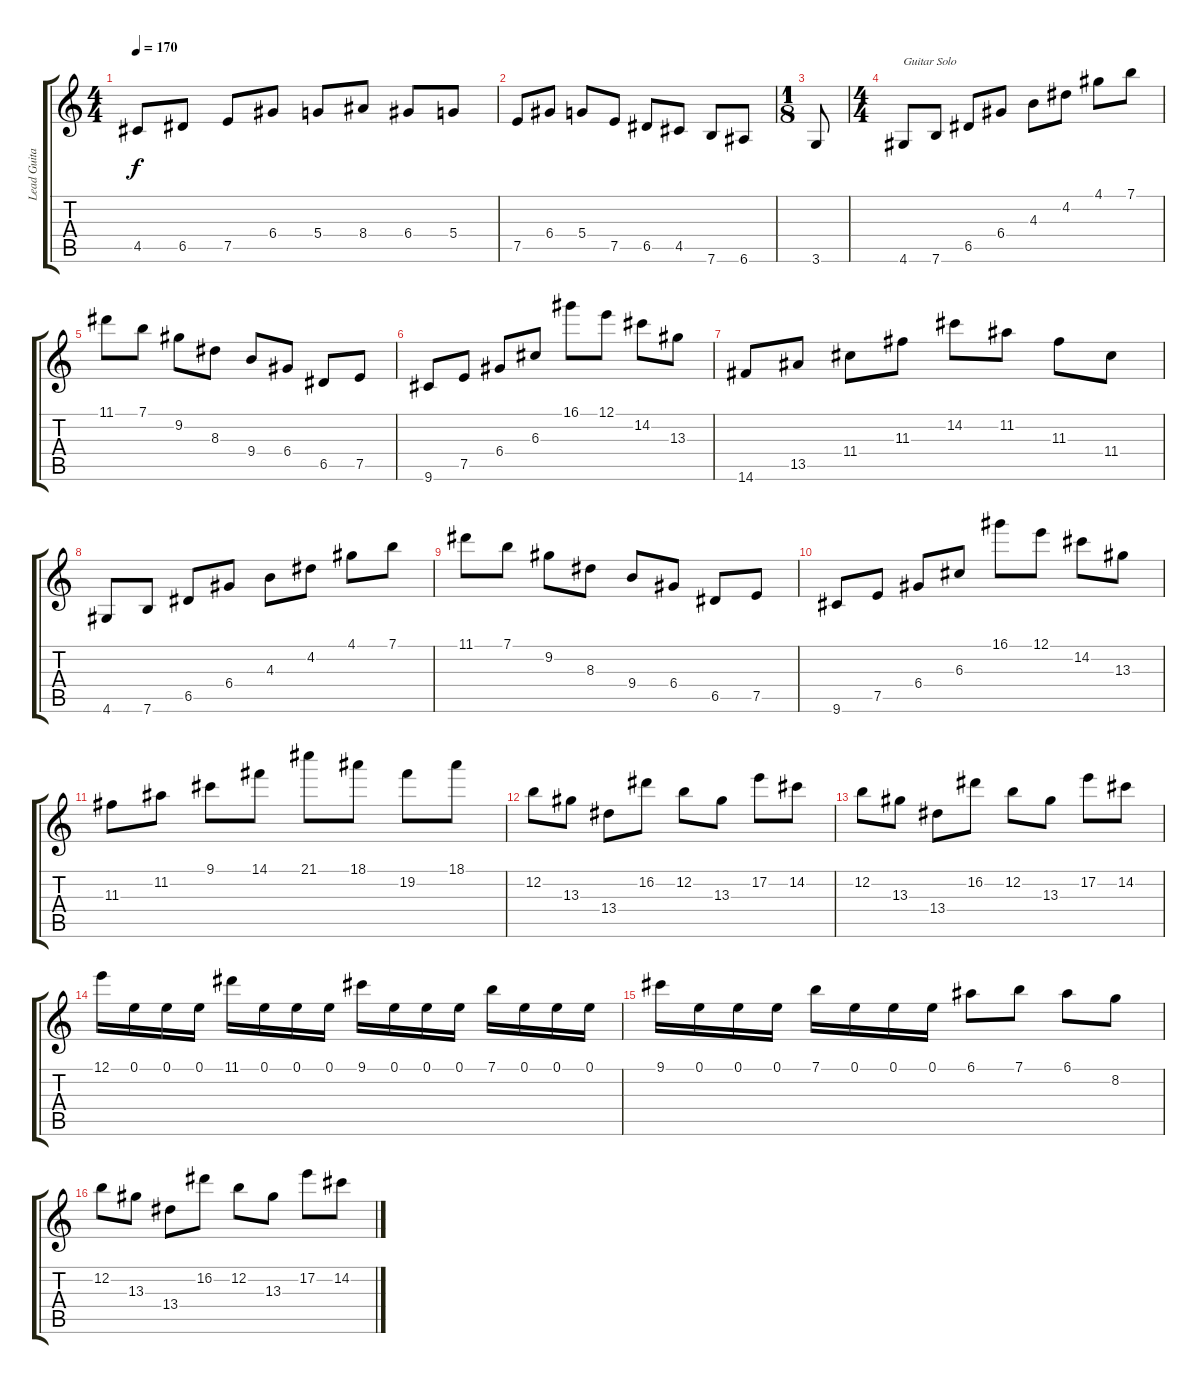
\track ("Lead Guitar" "Lead Guita") {instrument overdrivenguitar}
\staff {score tabs}
\tuning (E4 B3 G3 D3 A2 E2) {hide}
\ts (4 4)
\tempo 170
\clef g2
\ks c
4.5.8{dy f} 6.5.8 7.5.8 6.4.8 5.4.8 8.4.8 6.4.8 5.4.8 |
7.5.8 6.4.8 5.4.8 7.5.8 6.5.8 4.5.8 7.6.8 6.6.8 |
\ts (1 8)
3.6.8 |
\ts (4 4)
4.6.8{txt "Guitar Solo"} 7.6.8 6.5.8 6.4.8 4.3.8 4.2.8 4.1.8 7.1.8 |
11.1.8 7.1.8 9.2.8 8.3.8 9.4.8 6.4.8 6.5.8 7.5.8 |
9.6.8 7.5.8 6.4.8 6.3.8 16.1.8 12.1.8 14.2.8 13.3.8 |
14.6.8 13.5.8 11.4.8 11.3.8 14.2.8 11.2.8 11.3.8 11.4.8 |
4.6.8 7.6.8 6.5.8 6.4.8 4.3.8 4.2.8 4.1.8 7.1.8 |
11.1.8 7.1.8 9.2.8 8.3.8 9.4.8 6.4.8 6.5.8 7.5.8 |
9.6.8 7.5.8 6.4.8 6.3.8 16.1.8 12.1.8 14.2.8 13.3.8 |
11.3.8 11.2.8 9.1.8 14.1.8 21.1.8 18.1.8 19.2.8 18.1.8 |
12.2.8 13.3.8 13.4.8 16.2.8 12.2.8 13.3.8 17.2.8 14.2.8 |
12.2.8 13.3.8 13.4.8 16.2.8 12.2.8 13.3.8 17.2.8 14.2.8 |
12.1.16 0.1.16 0.1.16 0.1.16 11.1.16 0.1.16 0.1.16 0.1.16 9.1.16 0.1.16 0.1.16 0.1.16 7.1.16 0.1.16 0.1.16 0.1.16 |
9.1.16 0.1.16 0.1.16 0.1.16 7.1.16 0.1.16 0.1.16 0.1.16 6.1.8 7.1.8 6.1.8 8.2.8 |
12.2.8 13.3.8 13.4.8 16.2.8 12.2.8 13.3.8 17.2.8 14.2.8
